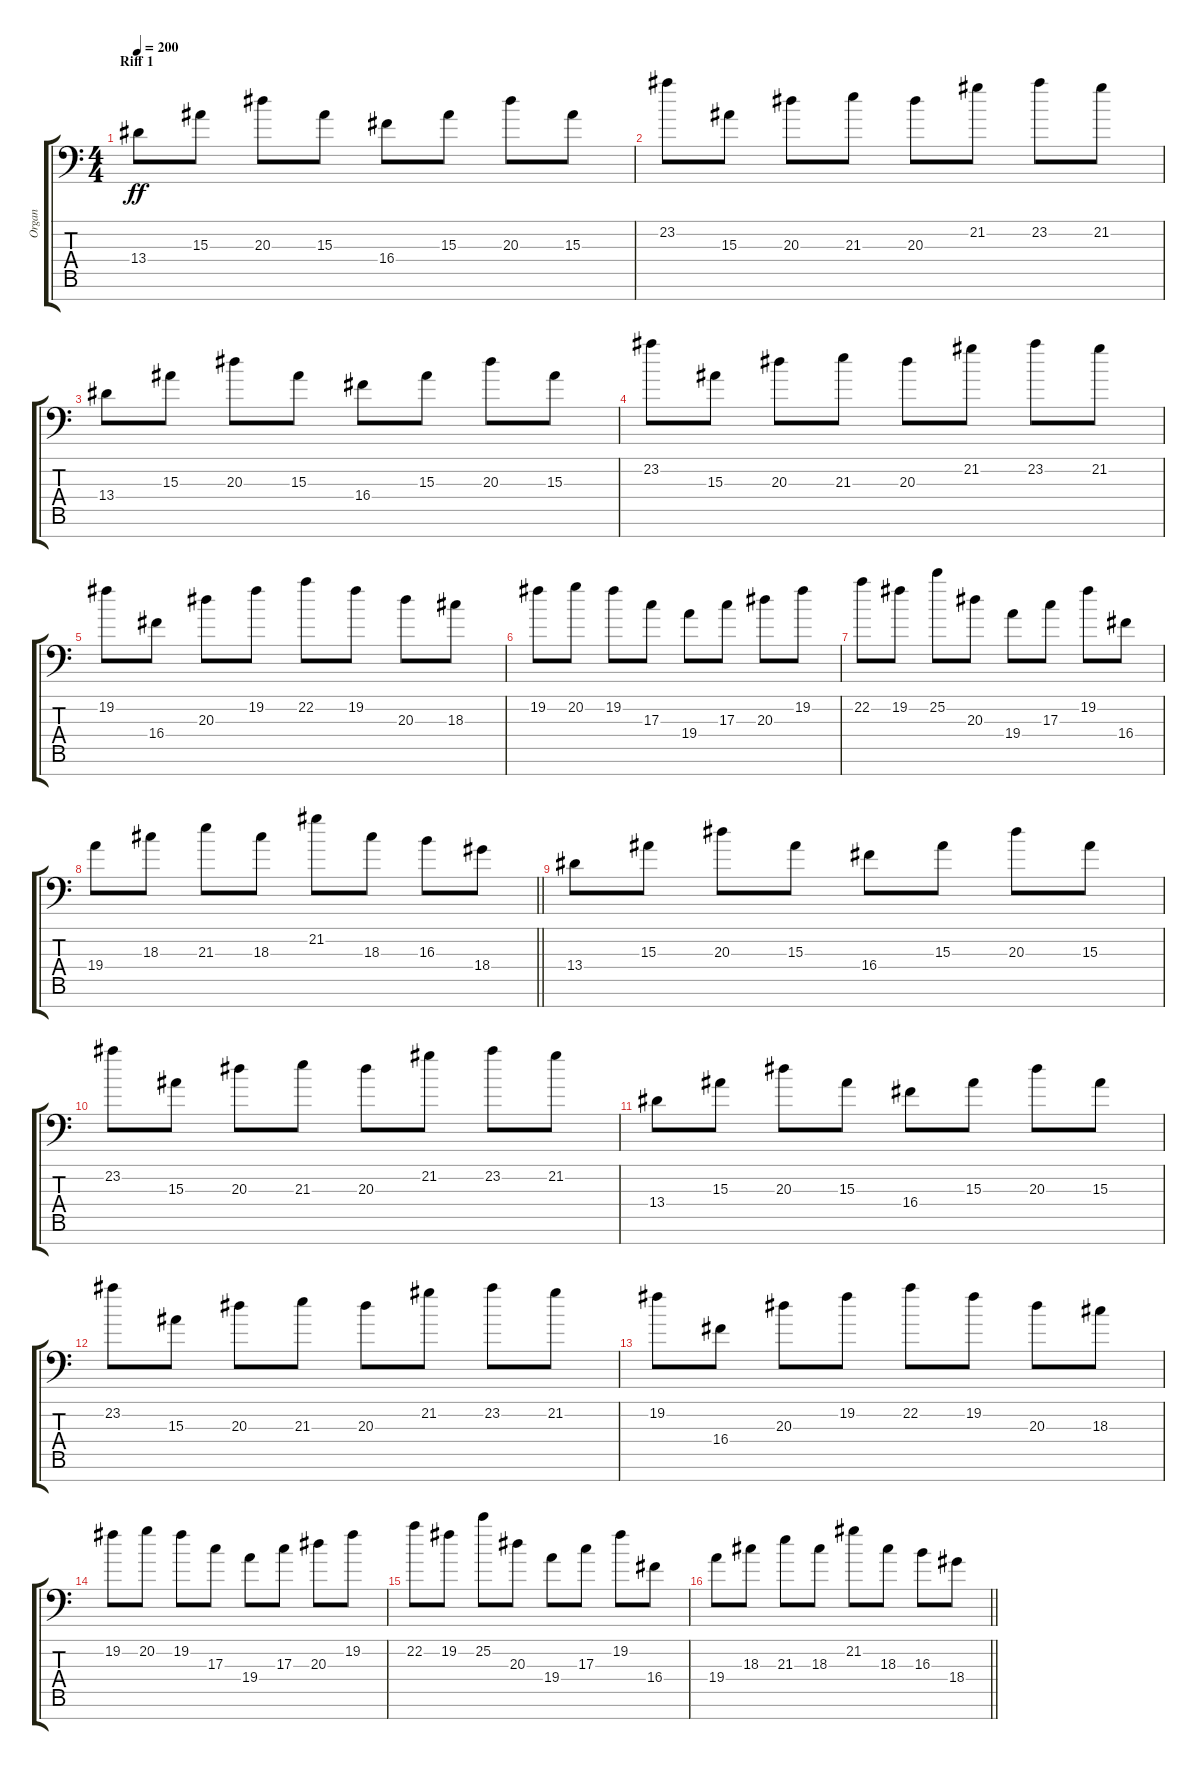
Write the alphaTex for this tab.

\track ("Organ" "Organ") {instrument percussiveorgan}
\staff {score tabs}
\tuning (C8 B3 G3 D3 A2 E2 C-1) {hide}
\ts (4 4)
\section ("" "Riff 1")
\tempo 200
\clef f4
\ks c
13.4.8{dy ff} 15.3.8 20.3.8 15.3.8 16.4.8 15.3.8 20.3.8 15.3.8 |
23.2.8 15.3.8 20.3.8 21.3.8 20.3.8 21.2.8 23.2.8 21.2.8 |
13.4.8 15.3.8 20.3.8 15.3.8 16.4.8 15.3.8 20.3.8 15.3.8 |
23.2.8 15.3.8 20.3.8 21.3.8 20.3.8 21.2.8 23.2.8 21.2.8 |
19.2.8 16.4.8 20.3.8 19.2.8 22.2.8 19.2.8 20.3.8 18.3.8 |
19.2.8 20.2.8 19.2.8 17.3.8 19.4.8 17.3.8 20.3.8 19.2.8 |
22.2.8 19.2.8 25.2.8 20.3.8 19.4.8 17.3.8 19.2.8 16.4.8 |
\barLineRight lightlight
19.4.8 18.3.8 21.3.8 18.3.8 21.2.8 18.3.8 16.3.8 18.4.8 |
13.4.8 15.3.8 20.3.8 15.3.8 16.4.8 15.3.8 20.3.8 15.3.8 |
23.2.8 15.3.8 20.3.8 21.3.8 20.3.8 21.2.8 23.2.8 21.2.8 |
13.4.8 15.3.8 20.3.8 15.3.8 16.4.8 15.3.8 20.3.8 15.3.8 |
23.2.8 15.3.8 20.3.8 21.3.8 20.3.8 21.2.8 23.2.8 21.2.8 |
19.2.8 16.4.8 20.3.8 19.2.8 22.2.8 19.2.8 20.3.8 18.3.8 |
19.2.8 20.2.8 19.2.8 17.3.8 19.4.8 17.3.8 20.3.8 19.2.8 |
22.2.8 19.2.8 25.2.8 20.3.8 19.4.8 17.3.8 19.2.8 16.4.8 |
\barLineRight lightlight
19.4.8 18.3.8 21.3.8 18.3.8 21.2.8 18.3.8 16.3.8 18.4.8
